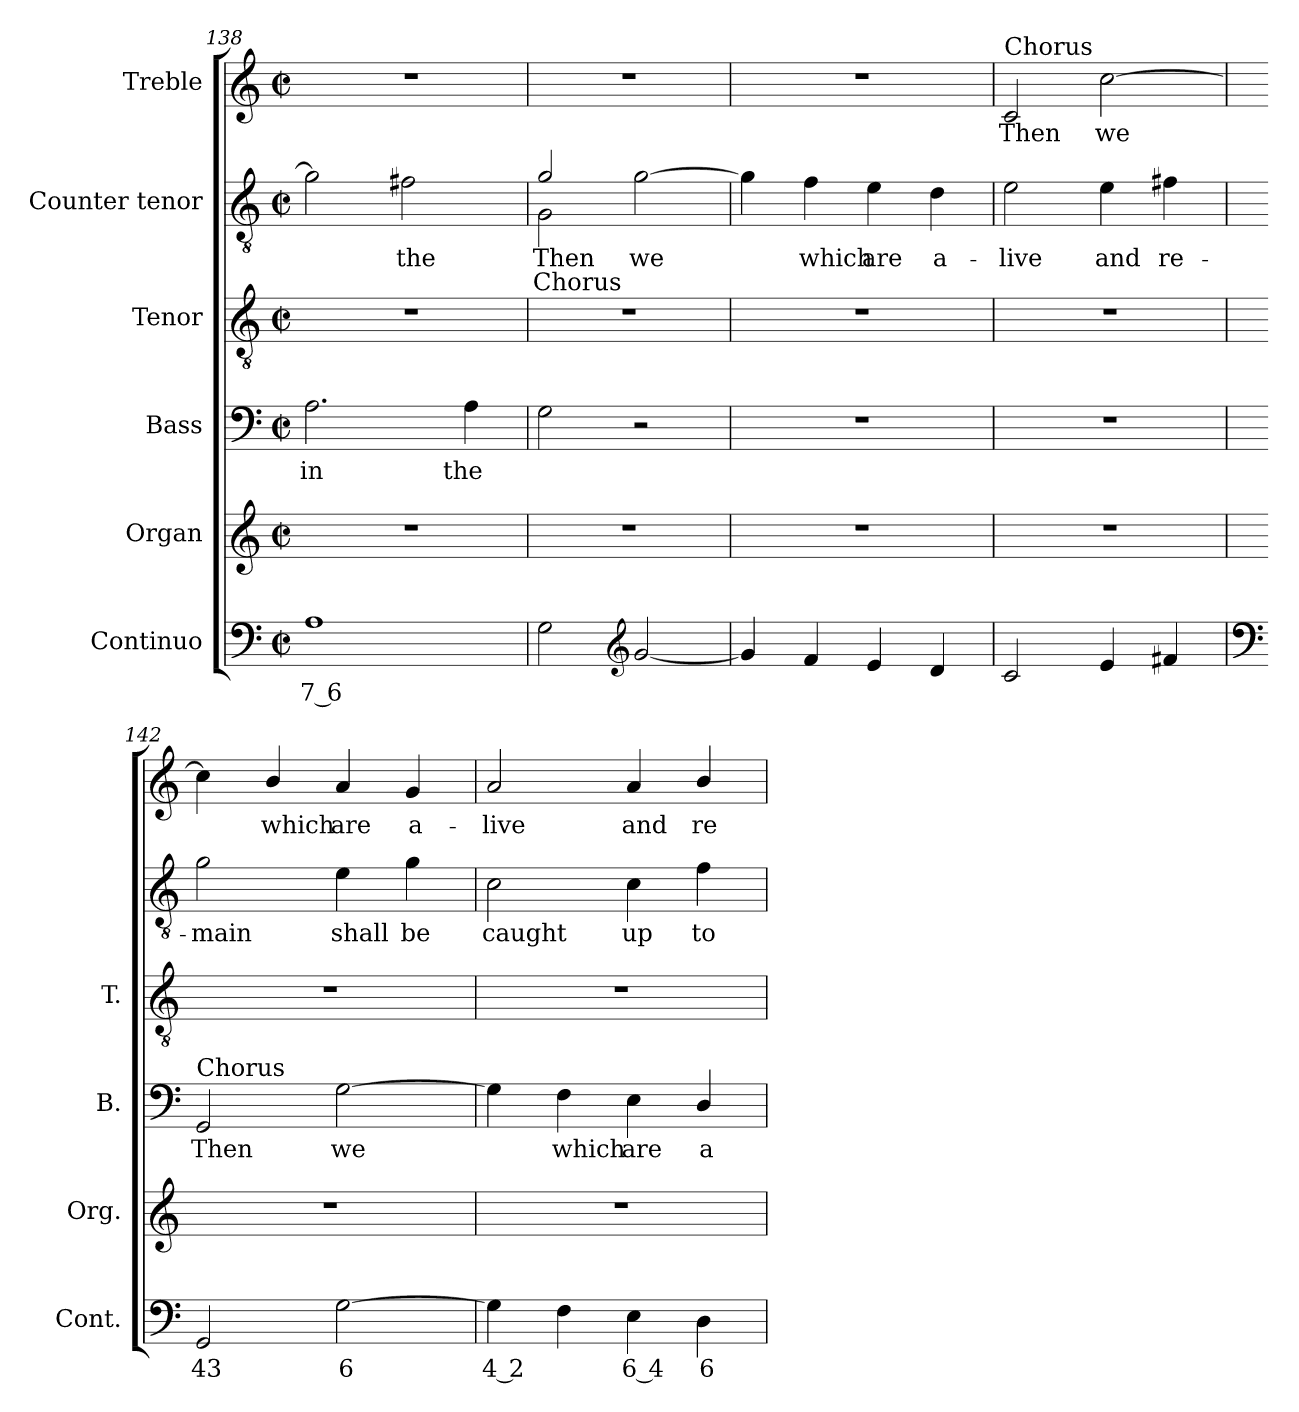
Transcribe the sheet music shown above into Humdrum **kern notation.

**kern	**text	**kern	**kern	**text	**kern	**kern	**text	**text	**kern	**text
*part6	*part6	*part5	*part4	*part4	*part3	*part2	*part2	*part2	*part1	*part1
*staff6	*staff6	*staff5	*staff4	*staff4	*staff3	*staff2	*staff2	*staff2	*staff1	*staff1
*I"Continuo	*	*I"Organ	*I"Bass	*	*I"Tenor	*I"Counter tenor	*	*	*I"Treble	*
*I'Cont.	*	*I'Org.	*I'B.	*	*I'T.	*	*	*	*	*
*clefF4	*	*clefG2	*clefF4	*	*clefGv2	*clefGv2	*	*	*clefG2	*
*	*	*	*	*	*ITrd7c12	*ITrd7c12	*	*	*	*
*k[]	*	*k[]	*k[]	*	*k[]	*k[]	*	*	*k[]	*
*C:	*	*C:	*C:	*	*C:	*C:	*	*	*C:	*
*M2/2	*	*M2/2	*M2/2	*	*M2/2	*M2/2	*	*	*M2/2	*
*met(c|)	*	*met(c|)	*met(c|)	*	*met(c|)	*met(c|)	*	*	*met(c|)	*
=138	=138	=138	=138	=138	=138	=138	=138	=138	=138	=138
!	!LO:LY:b:color=#000000	!	!	!	!	!	!	!	!	!
!	!	!	!	!LO:LY:b:color=#000000	!	!	!	!	!	!
1Ai	7 6	1r	2.Ai\	in	1r	2Gi\]	.	.	1r	.
!	!	!	!	!	!	!	!LO:LY:b:color=#000000	!	!	!
.	.	.	.	.	.	2F#Xi\	the	.	.	.
!	!	!	!	!LO:LY:b:color=#000000	!	!	!	!	!	!
.	.	.	4Ai\	the	.	.	.	.	.	.
!!LO:LB:g=z
=139	=139	=139	=139	=139	=139	=139	=139	=139	=139	=139
!	!	!	!	!	!	!	!LO:LY:a:color=#000000	!	!	!
*	*	*	*	*	*	*^	*	*	*	*
!	!	!	!	!	!	!	!	!LO:LY:b:color=#000000	!LO:LY:b:color=#000000	!	!
2Gi\	.	1r	2Gi\	.	1r	2Gi/	2GGi\	Then	Chorus	1r	.
*clefG2	*	*	*	*	*	*	*	*	*	*	*
!	!	!	!	!	!	!	!	!LO:LY:b:color=#000000	!	!	!
[2gi/	.	.	2r	.	.	[2Gi\	2ryy	we	.	.	.
*	*	*	*	*	*	*v	*v	*	*	*	*
=140	=140	=140	=140	=140	=140	=140	=140	=140	=140	=140
4gi/]	.	1r	1r	.	1r	4Gi\]	.	.	1r	.
!	!	!	!	!	!	!	!LO:LY:b:color=#000000	!	!	!
4fi/	.	.	.	.	.	4Fi\	which	.	.	.
!	!	!	!	!	!	!	!LO:LY:b:color=#000000	!	!	!
4ei/	.	.	.	.	.	4Ei\	are	.	.	.
!	!	!	!	!	!	!	!LO:LY:b:color=#000000	!	!	!
4di/	.	.	.	.	.	4Di\	a-	.	.	.
=141	=141	=141	=141	=141	=141	=141	=141	=141	=141	=141
!	!	!	!	!	!	!	!LO:LY:b:color=#000000	!	!	!
!	!	!	!	!	!	!	!	!	!LO:TX:a:t=Chorus	!
!	!	!	!	!	!	!	!	!	!	!LO:LY:b:color=#000000
2ci/	.	1r	1r	.	1r	2Ei\	-live	.	2ci/	Then
!	!	!	!	!	!	!	!LO:LY:b:color=#000000	!	!	!
!	!	!	!	!	!	!	!	!	!	!LO:LY:b:color=#000000
4ei/	.	.	.	.	.	4Ei\	and	.	[2cci\	we
!	!	!	!	!	!	!	!LO:LY:b:color=#000000	!	!	!
4f#Xi/	.	.	.	.	.	4F#Xi\	re-	.	.	.
=142	=142	=142	=142	=142	=142	=142	=142	=142	=142	=142
*clefF4	*	*	*	*	*	*	*	*	*	*
!	!LO:LY:b:color=#000000	!	!	!	!	!	!	!	!	!
!	!	!	!	!LO:LY:b:color=#000000	!	!	!	!	!	!
!	!	!	!LO:TX:a:t=Chorus	!	!	!	!	!	!	!
!	!	!	!	!	!	!	!LO:LY:b:color=#000000	!	!	!
2GGi/	43	1r	2GGi/	Then	1r	2Gi\	-main	.	4cci\]	.
!	!	!	!	!	!	!	!	!	!	!LO:LY:b:color=#000000
.	.	.	.	.	.	.	.	.	4bi/	which
!	!LO:LY:b:color=#000000	!	!	!	!	!	!	!	!	!
!	!	!	!	!LO:LY:b:color=#000000	!	!	!	!	!	!
!	!	!	!	!	!	!	!LO:LY:b:color=#000000	!	!	!
!	!	!	!	!	!	!	!	!	!	!LO:LY:b:color=#000000
[2Gi\	6	.	[2Gi\	we	.	4Ei\	shall	.	4ai/	are
!	!	!	!	!	!	!	!LO:LY:b:color=#000000	!	!	!
!	!	!	!	!	!	!	!	!	!	!LO:LY:b:color=#000000
.	.	.	.	.	.	4Gi\	be	.	4gi/	a-
=143	=143	=143	=143	=143	=143	=143	=143	=143	=143	=143
!	!LO:LY:b:color=#000000	!	!	!	!	!	!	!	!	!
!	!	!	!	!	!	!	!LO:LY:b:color=#000000	!	!	!
!	!	!	!	!	!	!	!	!	!	!LO:LY:b:color=#000000
4Gi\]	4 2	1r	4Gi\]	.	1r	2Ci\	caught	.	2ai/	-live
!	!	!	!	!LO:LY:b:color=#000000	!	!	!	!	!	!
4Fi\	.	.	4Fi\	which	.	.	.	.	.	.
!	!LO:LY:b:color=#000000	!	!	!	!	!	!	!	!	!
!	!	!	!	!LO:LY:b:color=#000000	!	!	!	!	!	!
!	!	!	!	!	!	!	!LO:LY:b:color=#000000	!	!	!
!	!	!	!	!	!	!	!	!	!	!LO:LY:b:color=#000000
4Ei\	6 4	.	4Ei\	are	.	4Ci\	up	.	4ai/	and
!	!LO:LY:b:color=#000000	!	!	!	!	!	!	!	!	!
!	!	!	!	!LO:LY:b:color=#000000	!	!	!	!	!	!
!	!	!	!	!	!	!	!LO:LY:b:color=#000000	!	!	!
!	!	!	!	!	!	!	!	!	!	!LO:LY:b:color=#000000
4Di\	6	.	4Di/	a-	.	4Fi\	to-	.	4bi/	re-
=	=	=	=	=	=	=	=	=	=	=
*-	*-	*-	*-	*-	*-	*-	*-	*-	*-	*-
